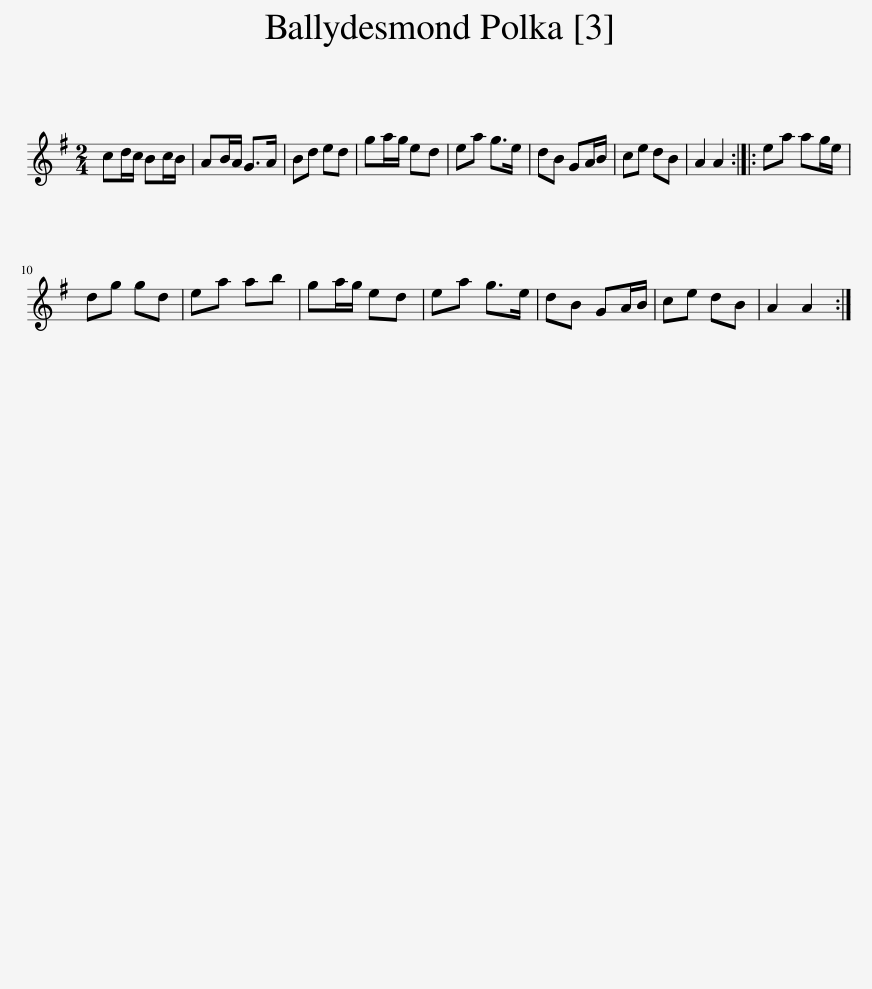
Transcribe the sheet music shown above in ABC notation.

X:1
L:1/8
M:2/4
I:linebreak $
K:G
V:1 treble
V:1
 cd/c/ Bc/B/ | AB/A/ G>A | Bd ed | ga/g/ ed | ea g>e | %5
 dB GA/B/ | ce dB | A2 A2 :: ea ag/e/ |$ dg gd | %10
 ea ab | ga/g/ ed | ea g>e | dB GA/B/ | ce dB | %15
 A2 A2 :| %16
